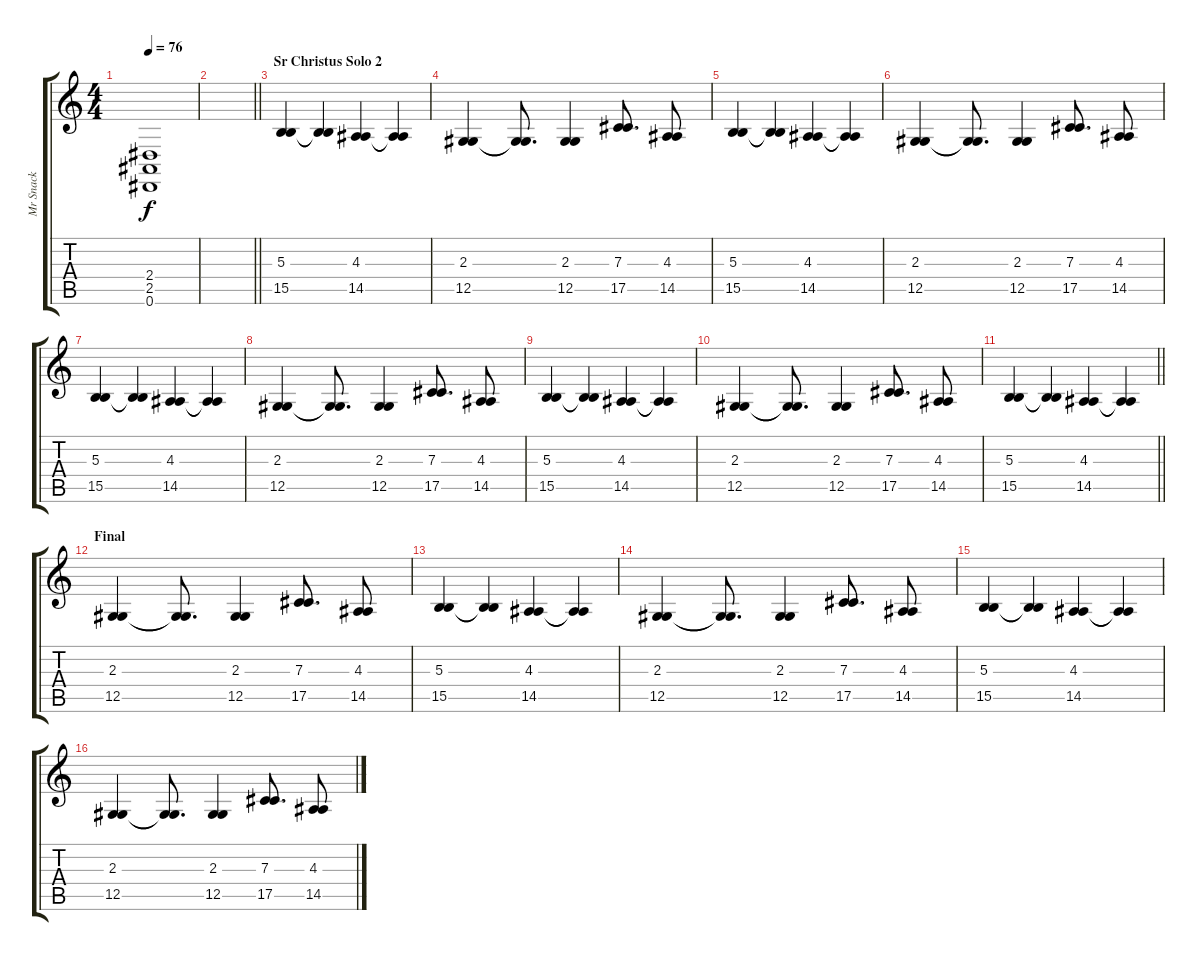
\track ("Mr Snack" "Mr Snack") {instrument synthstrings2}
\staff {score tabs}
\tuning (Eb4 Bb3 Gb3 Db3 Ab2 Eb2) {hide}
\ts (4 4)
\tempo 76
\clef g2
\ks c
(2.4 2.5 0.6).1{dy f} |
\barLineRight lightlight
|
\section ("" "Sr Christus Solo 2")
(5.3 15.5).4{volume 9 instrument stringensemble1} (5.3{t} 15.5{t}).4 (4.3 14.5).4 (4.3{t} 14.5{t}).4 |
(2.3 12.5).4 (2.3{t} 12.5{t}).8{d} (2.3 12.5).4 (7.3 17.5).8{d} (4.3 14.5).8 |
(5.3 15.5).4 (5.3{t} 15.5{t}).4 (4.3 14.5).4 (4.3{t} 14.5{t}).4 |
(2.3 12.5).4 (2.3{t} 12.5{t}).8{d} (2.3 12.5).4 (7.3 17.5).8{d} (4.3 14.5).8 |
(5.3 15.5).4{volume 9 instrument stringensemble1} (5.3{t} 15.5{t}).4 (4.3 14.5).4 (4.3{t} 14.5{t}).4 |
(2.3 12.5).4 (2.3{t} 12.5{t}).8{d} (2.3 12.5).4 (7.3 17.5).8{d} (4.3 14.5).8 |
(5.3 15.5).4 (5.3{t} 15.5{t}).4 (4.3 14.5).4 (4.3{t} 14.5{t}).4 |
(2.3 12.5).4 (2.3{t} 12.5{t}).8{d} (2.3 12.5).4 (7.3 17.5).8{d} (4.3 14.5).8 |
\barLineRight lightlight
(5.3 15.5).4{volume 9 instrument stringensemble1} (5.3{t} 15.5{t}).4 (4.3 14.5).4 (4.3{t} 14.5{t}).4 |
\section ("" "Final")
(2.3 12.5).4 (2.3{t} 12.5{t}).8{d} (2.3 12.5).4 (7.3 17.5).8{d} (4.3 14.5).8 |
(5.3 15.5).4 (5.3{t} 15.5{t}).4 (4.3 14.5).4 (4.3{t} 14.5{t}).4 |
(2.3 12.5).4 (2.3{t} 12.5{t}).8{d} (2.3 12.5).4 (7.3 17.5).8{d} (4.3 14.5).8 |
(5.3 15.5).4{volume 9 instrument stringensemble1} (5.3{t} 15.5{t}).4 (4.3 14.5).4 (4.3{t} 14.5{t}).4 |
(2.3 12.5).4 (2.3{t} 12.5{t}).8{d} (2.3 12.5).4 (7.3 17.5).8{d} (4.3 14.5).8
